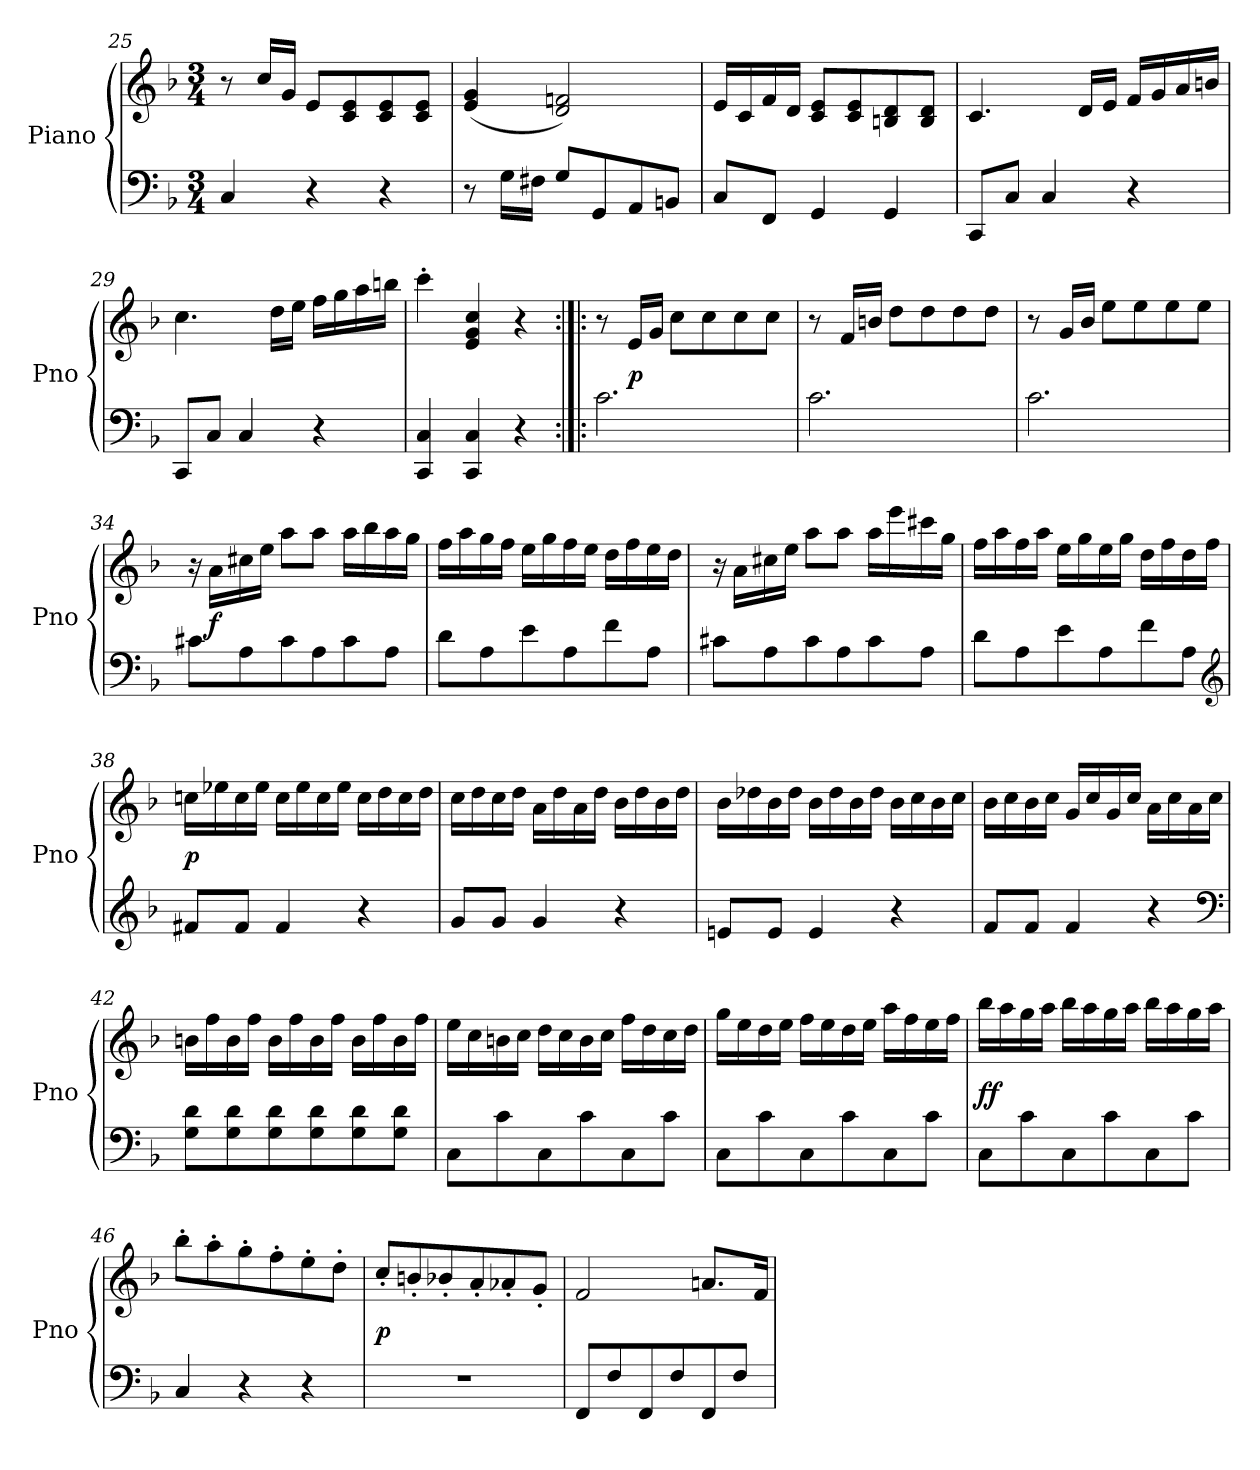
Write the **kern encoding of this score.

**kern	**kern	**dynam
*part1	*part1	*part1
*staff2	*staff1	*staff1/2
*I"Piano	*	*
*I'Pno	*	*
*clefF4	*clefG2	*
*k[b-]	*k[b-]	*
*F:	*F:	*
*M3/4	*M3/4	*
=25	=25	=25
4C/	8r	.
.	16cc/LL	.
.	16g/JJ	.
4r	8e/L	.
.	8c/ 8e/	.
4r	8c/ 8e/	.
.	8c/ 8e/J	.
=26	=26	=26
8r	(4e/ 4g/	.
16G\LL	.	.
16F#X\JJ	.	.
8G/L	2d/ 2fn/)	.
8GG/	.	.
8AA/	.	.
8BBn/J	.	.
=27	=27	=27
8C/L	16e/LL	.
.	16c/	.
8FF/J	16f/	.
.	16d/JJ	.
4GG/	8c/ 8e/L	.
.	8c/ 8e/	.
4GG/	8Bn/ 8d/	.
.	8B/ 8d/J	.
=28	=28	=28
8CC/L	4.c/	.
8C/J	.	.
4C/	.	.
.	16d/LL	.
.	16e/JJ	.
4r	16f/LL	.
.	16g/	.
.	16a/	.
.	16bn/JJ	.
=29	=29	=29
8CC/L	4.cc\	.
8C/J	.	.
4C/	.	.
.	16dd\LL	.
.	16ee\JJ	.
4r	16ff\LL	.
.	16gg\	.
.	16aa\	.
.	16bbn\JJ	.
=30	=30	=30
4CC/ 4C/	4ccc'\	.
4CC/ 4C/	4e/ 4g/ 4cc/	.
4r	4r	.
=31:|!|:	=31:|!|:	=31:|!|:
2.c\	8r	.
.	16e/LL	p
.	16g/JJ	.
.	8cc\L	.
.	8cc\	.
.	8cc\	.
.	8cc\J	.
=32	=32	=32
2.c\	8r	.
.	16f/LL	.
.	16bn/JJ	.
.	8dd\L	.
.	8dd\	.
.	8dd\	.
.	8dd\J	.
=33	=33	=33
2.c\	8r	.
.	16g/LL	.
.	16b-/JJ	.
.	8ee\L	.
.	8ee\	.
.	8ee\	.
.	8ee\J	.
=34	=34	=34
8c#X\L	16r	.
.	16a\LL	f
8A\	16cc#X\	.
.	16ee\JJ	.
8c#\	8aa\L	.
8A\	8aa\J	.
8c#\	16aa\LL	.
.	16bb-\	.
8A\J	16aa\	.
.	16gg\JJ	.
=35	=35	=35
8d\L	16ff\LL	.
.	16aa\	.
8A\	16gg\	.
.	16ff\JJ	.
8e\	16ee\LL	.
.	16gg\	.
8A\	16ff\	.
.	16ee\JJ	.
8f\	16dd\LL	.
.	16ff\	.
8A\J	16ee\	.
.	16dd\JJ	.
=36	=36	=36
8c#X\L	16r	.
.	16a\LL	.
8A\	16cc#X\	.
.	16ee\JJ	.
8c#\	8aa\L	.
8A\	8aa\J	.
8c#\	16aa\LL	.
.	16eee\	.
8A\J	16ccc#X\	.
.	16gg\JJ	.
=37	=37	=37
8d\L	16ff\LL	.
.	16aa\	.
8A\	16ff\	.
.	16aa\JJ	.
8e\	16ee\LL	.
.	16gg\	.
8A\	16ee\	.
.	16gg\JJ	.
8f\	16dd\LL	.
.	16ff\	.
8A\J	16dd\	.
.	16ff\JJ	.
*clefG2	*	*
=38	=38	=38
8f#X/L	16ccn\LL	p
.	16ee-X\	.
8f#/J	16cc\	.
.	16ee-\JJ	.
4f#/	16cc\LL	.
.	16ee-\	.
.	16cc\	.
.	16ee-\JJ	.
4r	16cc\LL	.
.	16dd\	.
.	16cc\	.
.	16dd\JJ	.
=39	=39	=39
8g/L	16cc\LL	.
.	16dd\	.
8g/J	16cc\	.
.	16dd\JJ	.
4g/	16a\LL	.
.	16dd\	.
.	16a\	.
.	16dd\JJ	.
4r	16b-\LL	.
.	16dd\	.
.	16b-\	.
.	16dd\JJ	.
=40	=40	=40
8en/L	16b-\LL	.
.	16dd-X\	.
8e/J	16b-\	.
.	16dd-\JJ	.
4e/	16b-\LL	.
.	16dd-\	.
.	16b-\	.
.	16dd-\JJ	.
4r	16b-\LL	.
.	16cc\	.
.	16b-\	.
.	16cc\JJ	.
=41	=41	=41
8f/L	16b-\LL	.
.	16cc\	.
8f/J	16b-\	.
.	16cc\JJ	.
4f/	16g/LL	.
.	16cc/	.
.	16g/	.
.	16cc/JJ	.
4r	16a\LL	.
.	16cc\	.
.	16a\	.
.	16cc\JJ	.
*clefF4	*	*
=42	=42	=42
8G\ 8d\L	16bn\LL	.
.	16ff\	.
8G\ 8d\	16b\	.
.	16ff\JJ	.
8G\ 8d\	16b\LL	.
.	16ff\	.
8G\ 8d\	16b\	.
.	16ff\JJ	.
8G\ 8d\	16b\LL	.
.	16ff\	.
8G\ 8d\J	16b\	.
.	16ff\JJ	.
=43	=43	=43
8C\L	16ee\LL	.
.	16cc\	.
8c\	16bn\	.
.	16cc\JJ	.
8C\	16dd\LL	.
.	16cc\	.
8c\	16b\	.
.	16cc\JJ	.
8C\	16ff\LL	.
.	16dd\	.
8c\J	16cc\	.
.	16dd\JJ	.
=44	=44	=44
8C\L	16gg\LL	.
.	16ee\	.
8c\	16dd\	.
.	16ee\JJ	.
8C\	16ff\LL	.
.	16ee\	.
8c\	16dd\	.
.	16ee\JJ	.
8C\	16aa\LL	.
.	16ff\	.
8c\J	16ee\	.
.	16ff\JJ	.
=45	=45	=45
8C\L	16bb-\LL	ff
.	16aa\	.
8c\	16gg\	.
.	16aa\JJ	.
8C\	16bb-\LL	.
.	16aa\	.
8c\	16gg\	.
.	16aa\JJ	.
8C\	16bb-\LL	.
.	16aa\	.
8c\J	16gg\	.
.	16aa\JJ	.
=46	=46	=46
4C/	8bb-'\L	.
.	8aa'\	.
4r	8gg'\	.
.	8ff'\	.
4r	8ee'\	.
.	8dd'\J	.
=47	=47	=47
2.r	8cc'/L	p
.	8bn'/	.
.	8b-X'/	.
.	8a'/	.
.	8a-X'/	.
.	8g'/J	.
=48	=48	=48
8FF/L	2f/	.
8F/	.	.
8FF/	.	.
8F/	.	.
8FF/	8.an/L	.
8F/J	.	.
.	16f/Jk	.
=	=	=
*-	*-	*-
